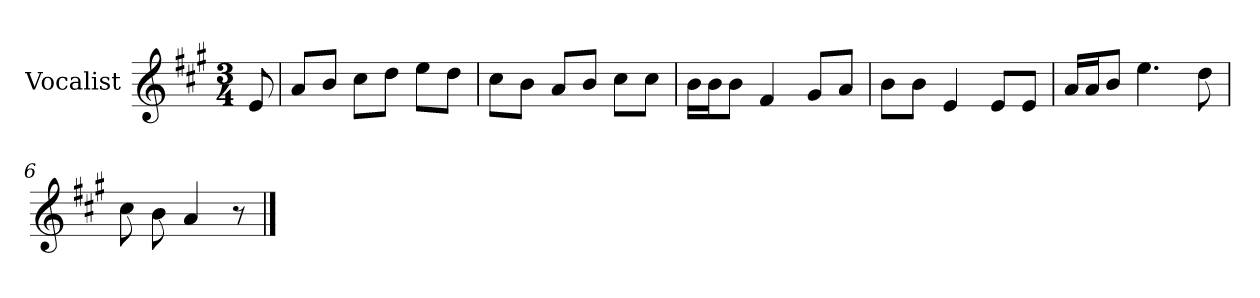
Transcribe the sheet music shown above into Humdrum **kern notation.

**kern
*part1
*staff1
*I"Vocalist
*k[f#c#g#]
*A:
*M3/4
=
8e
=1
8aL
8bJ
8cc#L
8ddJ
8eeL
8ddJ
=2
8cc#L
8bJ
8aL
8bJ
8cc#L
8cc#J
=3
16bLL
16bJ
8bJ
4f#
8g#L
8aJ
=4
8bL
8bJ
4e
8eL
8eJ
=5
16aLL
16aJ
8bJ
4.ee
8dd
=6
8cc#
8b
4a
8r
==
*-
